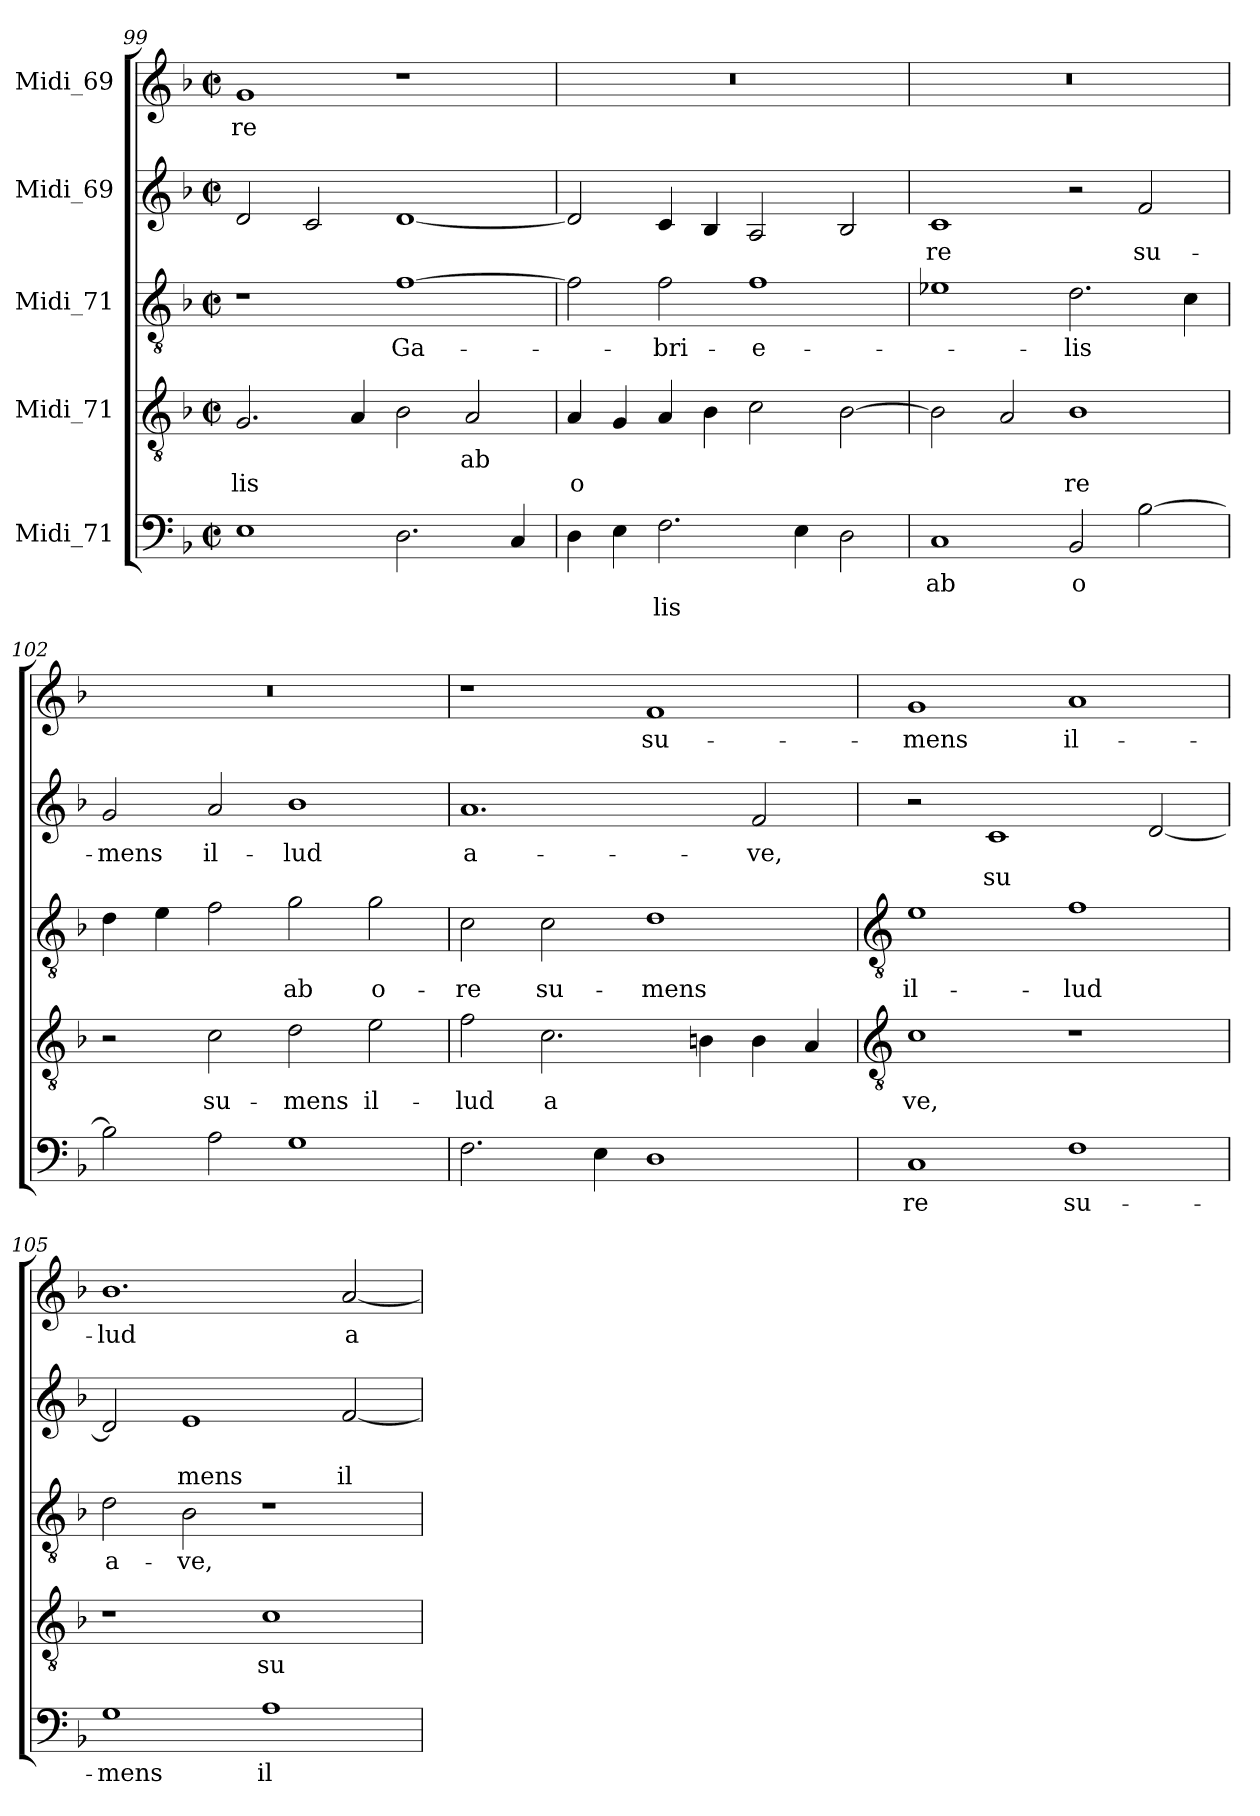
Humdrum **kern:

**kern	**text	**text	**kern	**text	**text	**kern	**text	**kern	**text	**text	**kern	**text
*part5	*part5	*part5	*part4	*part4	*part4	*part3	*part3	*part2	*part2	*part2	*part1	*part1
*staff5	*staff5	*staff5	*staff4	*staff4	*staff4	*staff3	*staff3	*staff2	*staff2	*staff2	*staff1	*staff1
*I"Midi_71	*	*	*I"Midi_71	*	*	*I"Midi_71	*	*I"Midi_69	*	*	*I"Midi_69	*
!!LO:LB:g=z
*clefF4	*	*	*clefGv2	*	*	*clefGv2	*	*clefG2	*	*	*clefG2	*
*k[b-]	*	*	*k[b-]	*	*	*k[b-]	*	*k[b-]	*	*	*k[b-]	*
*F:	*	*	*F:	*	*	*F:	*	*F:	*	*	*F:	*
*M4/2	*	*	*M4/2	*	*	*M4/2	*	*M4/2	*	*	*M4/2	*
*met(c|)	*	*	*met(c|)	*	*	*met(c|)	*	*met(c|)	*	*	*met(c|)	*
=99	=99	=99	=99	=99	=99	=99	=99	=99	=99	=99	=99	=99
!	!	!	!	!	!LO:LY:b	!	!	!	!	!	!	!LO:LY:b
1E	.	.	2.G	.	lis	1r	.	2d	.	.	1g	re
.	.	.	.	.	.	.	.	2c	.	.	.	.
.	.	.	4A	.	.	.	.	.	.	.	.	.
!	!	!	!	!	!	!	!LO:LY:b	!	!	!	!	!
2.D	.	.	2B-	.	.	[1f	Ga-	[1d	.	.	1r	.
!	!	!	!	!LO:LY:b	!	!	!	!	!	!	!	!
.	.	.	2A	ab	.	.	.	.	.	.	.	.
4C	.	.	.	.	.	.	.	.	.	.	.	.
=100	=100	=100	=100	=100	=100	=100	=100	=100	=100	=100	=100	=100
!	!	!	!	!	!LO:LY:b	!	!	!	!	!	!	!
4D	.	.	4A	.	o	2f]	.	2d]	.	.	0r	.
4E	.	.	4G	.	.	.	.	.	.	.	.	.
!	!	!LO:LY:b	!	!	!	!	!LO:LY:b	!	!	!	!	!
2.F	.	lis	4A	.	.	2f	-bri-	4c	.	.	.	.
.	.	.	4B-	.	.	.	.	4B-	.	.	.	.
!	!	!	!	!	!	!	!LO:LY:b	!	!	!	!	!
.	.	.	2c	.	.	1f	-e-	2A	.	.	.	.
4E	.	.	.	.	.	.	.	.	.	.	.	.
2D	.	.	[2B-	.	.	.	.	2B-	.	.	.	.
=101	=101	=101	=101	=101	=101	=101	=101	=101	=101	=101	=101	=101
!	!LO:LY:b	!	!	!	!	!	!	!	!LO:LY:b	!	!	!
1C	ab	.	2B-]	.	.	1e-X	.	1c	re	.	0r	.
.	.	.	2A	.	.	.	.	.	.	.	.	.
!	!LO:LY:b	!	!	!	!LO:LY:b	!	!LO:LY:b	!	!	!	!	!
2BB-	o	.	1B-	.	re	2.d	-lis	2r	.	.	.	.
!	!	!	!	!	!	!	!	!	!LO:LY:b	!	!	!
[2B-	.	.	.	.	.	.	.	2f	su-	.	.	.
.	.	.	.	.	.	4c	.	.	.	.	.	.
=102	=102	=102	=102	=102	=102	=102	=102	=102	=102	=102	=102	=102
!	!	!	!	!	!	!	!	!	!LO:LY:b	!	!	!
2B-]	.	.	2r	.	.	4d	.	2g	-mens	.	0r	.
.	.	.	.	.	.	4e	.	.	.	.	.	.
!	!	!	!	!LO:LY:b	!	!	!	!	!LO:LY:b	!	!	!
2A	.	.	2c	su-	.	2f	.	2a	il-	.	.	.
!	!	!	!	!LO:LY:b	!	!	!LO:LY:b	!	!LO:LY:b	!	!	!
1G	.	.	2d	-mens	.	2g	ab	1b-	-lud	.	.	.
!	!	!	!	!LO:LY:b	!	!	!LO:LY:b	!	!	!	!	!
.	.	.	2e	il-	.	2g	o-	.	.	.	.	.
=103	=103	=103	=103	=103	=103	=103	=103	=103	=103	=103	=103	=103
!	!	!	!	!LO:LY:b	!	!	!LO:LY:b	!	!LO:LY:b	!	!	!
2.F	.	.	2f	-lud	.	2c	-re	1.a	a-	.	1r	.
!	!	!	!	!LO:LY:b	!	!	!LO:LY:b	!	!	!	!	!
.	.	.	2.c	a	.	2c	su-	.	.	.	.	.
4E	.	.	.	.	.	.	.	.	.	.	.	.
!	!	!	!	!	!	!	!LO:LY:b	!	!	!	!	!LO:LY:b
1D	.	.	.	.	.	1d	-mens	.	.	.	1f	su-
.	.	.	4Bn	.	.	.	.	.	.	.	.	.
!	!	!	!	!	!	!	!	!	!LO:LY:b	!	!	!
.	.	.	4B	.	.	.	.	2f	-ve,	.	.	.
.	.	.	4A	.	.	.	.	.	.	.	.	.
!!LO:LB:g=z
=104	=104	=104	=104	=104	=104	=104	=104	=104	=104	=104	=104	=104
*	*	*	*clefGv2	*	*	*clefGv2	*	*	*	*	*	*
!	!LO:LY:b	!	!	!LO:LY:b	!	!	!LO:LY:b	!	!	!	!	!LO:LY:b
1C	re	.	1c	ve,	.	1e	il-	2r	.	.	1g	-mens
!	!	!	!	!	!	!	!	!	!	!LO:LY:b	!	!
.	.	.	.	.	.	.	.	1c	.	su	.	.
!	!LO:LY:b	!	!	!	!	!	!LO:LY:b	!	!	!	!	!LO:LY:b
1F	su-	.	1r	.	.	1f	-lud	.	.	.	1a	il-
.	.	.	.	.	.	.	.	[2d	.	.	.	.
=105	=105	=105	=105	=105	=105	=105	=105	=105	=105	=105	=105	=105
!	!LO:LY:b	!	!	!	!	!	!LO:LY:b	!	!	!	!	!LO:LY:b
1G	-mens	.	1r	.	.	2d	a-	2d]	.	.	1.b-	-lud
!	!	!	!	!	!	!	!LO:LY:b	!	!	!LO:LY:b	!	!
.	.	.	.	.	.	2B-	-ve,	1e	.	mens	.	.
!	!LO:LY:b	!	!	!LO:LY:b	!	!	!	!	!	!	!	!
1A	il-	.	1c	su-	.	1r	.	.	.	.	.	.
!	!	!	!	!	!	!	!	!	!	!LO:LY:b	!	!LO:LY:b
.	.	.	.	.	.	.	.	[2f	.	il	[2a	a
=	=	=	=	=	=	=	=	=	=	=	=	=
*-	*-	*-	*-	*-	*-	*-	*-	*-	*-	*-	*-	*-
